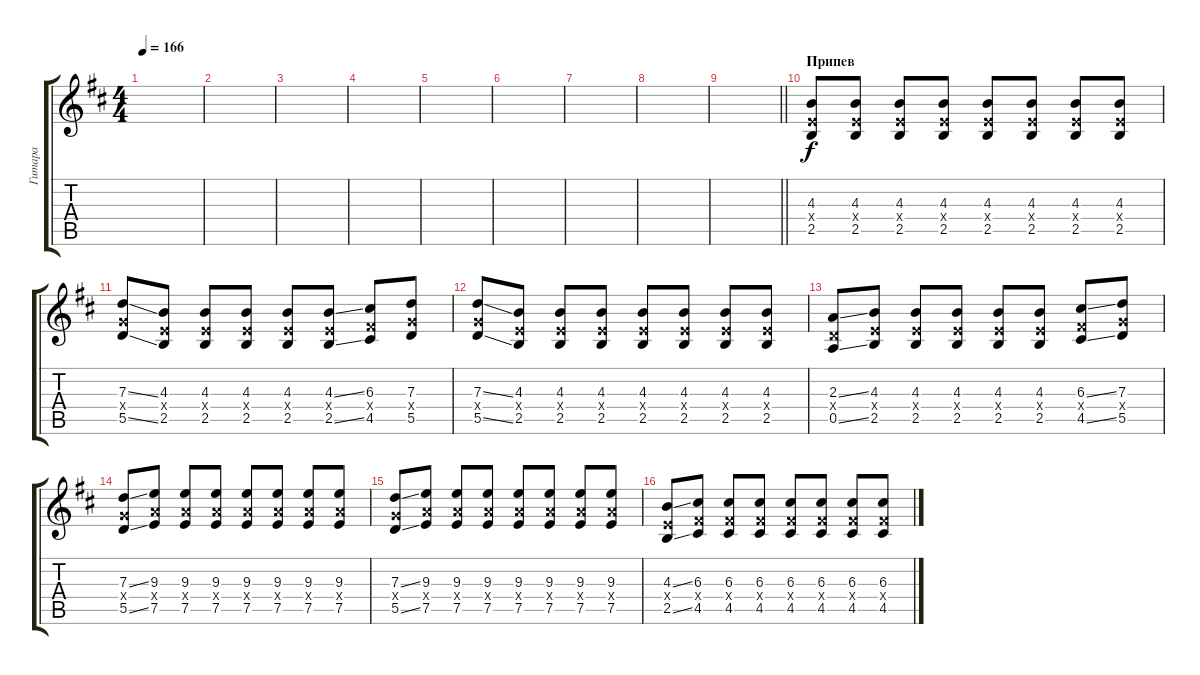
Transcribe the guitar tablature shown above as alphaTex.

\track ("Гитара" "Гитара") {instrument distortionguitar}
\staff {score tabs}
\tuning (E4 B3 G3 D3 A2 E2) {hide}
\ts (4 4)
\tempo 166
\clef g2
\ks bminor
|
|
|
|
|
|
|
|
\barLineRight lightlight
|
\section ("" "Припев")
(4.3 2.4{x} 2.5).8 (4.3 2.4{x} 2.5).8 (4.3 2.4{x} 2.5).8 (4.3 2.4{x} 2.5).8 (4.3 2.4{x} 2.5).8 (4.3 2.4{x} 2.5).8 (4.3 2.4{x} 2.5).8 (4.3 2.4{x} 2.5).8 |
(7.3{ss} 5.4{x} 5.5{ss}).8 (4.3 2.4{x} 2.5).8 (4.3 2.4{x} 2.5).8 (4.3 2.4{x} 2.5).8 (4.3 2.4{x} 2.5).8 (4.3{ss} 2.4{x} 2.5{ss}).8 (6.3 4.4{x} 4.5).8 (7.3 5.4{x} 5.5).8 |
(7.3{ss} 5.4{x} 5.5{ss}).8 (4.3 2.4{x} 2.5).8 (4.3 2.4{x} 2.5).8 (4.3 2.4{x} 2.5).8 (4.3 2.4{x} 2.5).8 (4.3 2.4{x} 2.5).8 (4.3 2.4{x} 2.5).8 (4.3 2.4{x} 2.5).8 |
(2.3{ss} 0.4{x} 0.5{ss}).8 (4.3 2.4{x} 2.5).8 (4.3 2.4{x} 2.5).8 (4.3 2.4{x} 2.5).8 (4.3 2.4{x} 2.5).8 (4.3 2.4{x} 2.5).8 (6.3{ss} 4.4{x} 4.5{ss}).8 (7.3 5.4{x} 5.5).8 |
(7.3{ss} 5.4{x} 5.5{ss}).8 (9.3 7.4{x} 7.5).8 (9.3 7.4{x} 7.5).8 (9.3 7.4{x} 7.5).8 (9.3 7.4{x} 7.5).8 (9.3 7.4{x} 7.5).8 (9.3 7.4{x} 7.5).8 (9.3 7.4{x} 7.5).8 |
(7.3{ss} 5.4{x} 5.5{ss}).8 (9.3 7.4{x} 7.5).8 (9.3 7.4{x} 7.5).8 (9.3 7.4{x} 7.5).8 (9.3 7.4{x} 7.5).8 (9.3 7.4{x} 7.5).8 (9.3 7.4{x} 7.5).8 (9.3 7.4{x} 7.5).8 |
(4.3{ss} 2.4{x} 2.5{ss}).8 (6.3 4.4{x} 4.5).8 (6.3 4.4{x} 4.5).8 (6.3 4.4{x} 4.5).8 (6.3 4.4{x} 4.5).8 (6.3 4.4{x} 4.5).8 (6.3 4.4{x} 4.5).8 (6.3 4.4{x} 4.5).8
